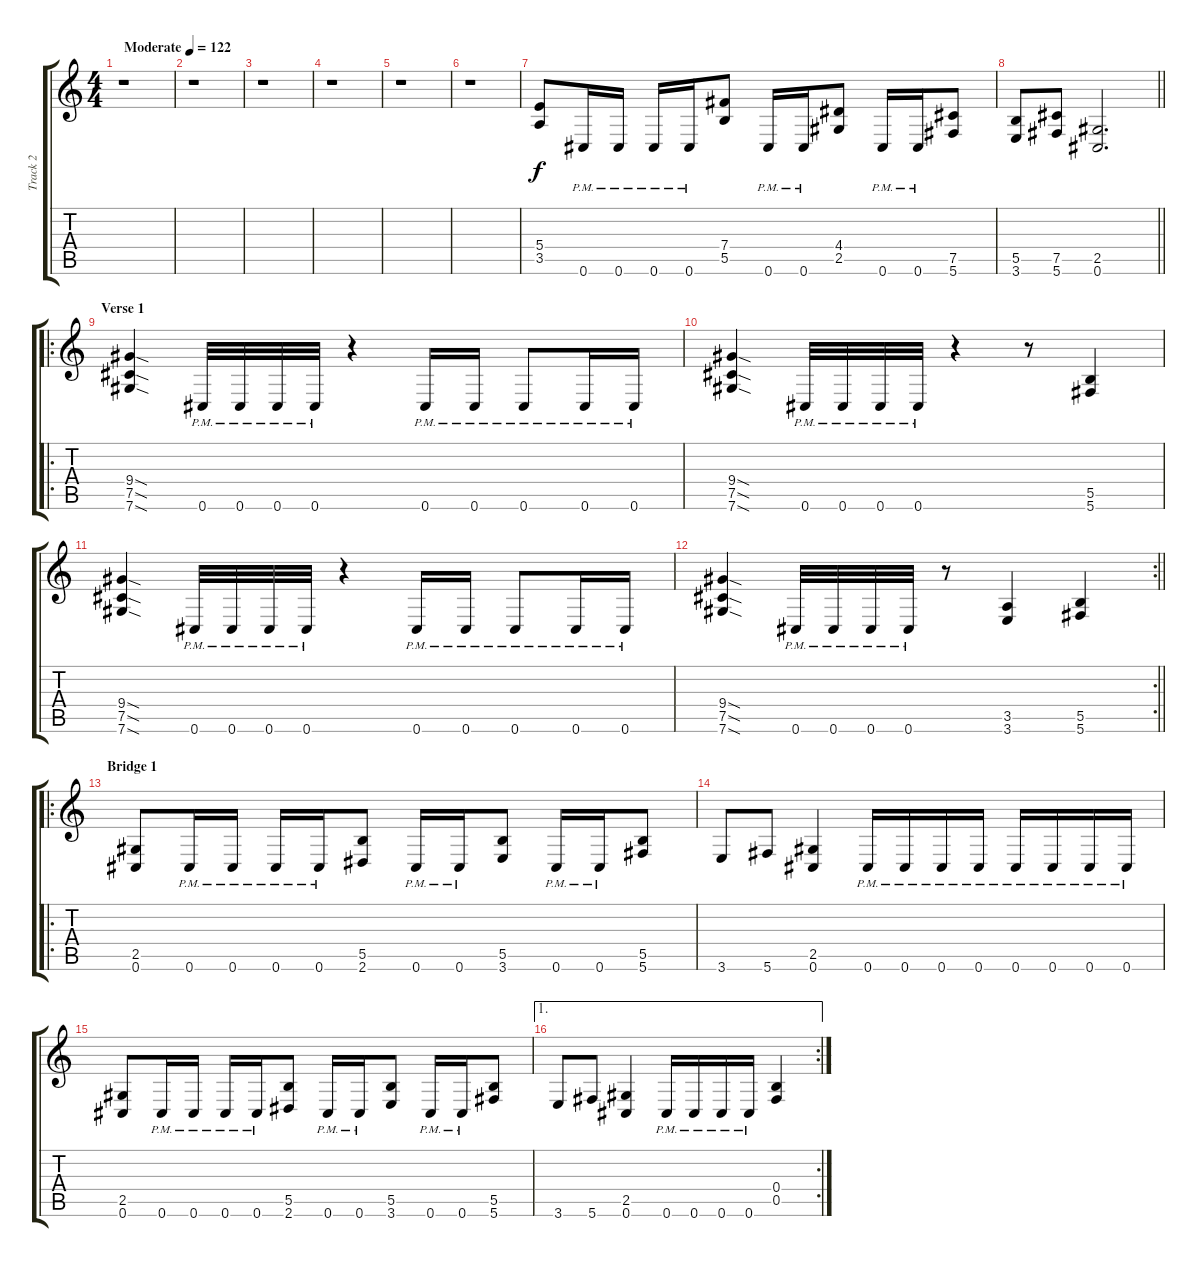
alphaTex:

\track ("Track 2" "Track 2") {instrument distortionguitar}
\staff {score tabs}
\tuning (Db4 Ab3 E3 B2 Gb2 Db2) {hide}
\ts (4 4)
\tempo (122 "Moderate")
\clef g2
\ks c
r.1{dy f instrument distortionguitar} |
r.1 |
r.1 |
r.1 |
r.1 |
r.1 |
(5.4 3.5).8 0.6{pm}.16 0.6{pm}.16 0.6{pm}.16 0.6{pm}.16 (7.4 5.5).8 0.6{pm}.16 0.6{pm}.16 (4.4 2.5).8 0.6{pm}.16 0.6{pm}.16 (7.5 5.6).8 |
\barLineRight lightlight
(5.5 3.6).8 (7.5 5.6).8 (2.5 0.6).2{d} |
\ro
\section ("" "Verse 1")
(9.4{sod} 7.5{sod} 7.6{sod}).4 0.6{pm}.32 0.6{pm}.32 0.6{pm}.32 0.6{pm}.32 r.4 0.6{pm}.16 0.6{pm}.16 0.6{pm}.8 0.6{pm}.16 0.6{pm}.16 |
(9.4{sod} 7.5{sod} 7.6{sod}).4 0.6{pm}.32 0.6{pm}.32 0.6{pm}.32 0.6{pm}.32 r.4 r.8 (5.5 5.6).4 |
(9.4{sod} 7.5{sod} 7.6{sod}).4 0.6{pm}.32 0.6{pm}.32 0.6{pm}.32 0.6{pm}.32 r.4 0.6{pm}.16 0.6{pm}.16 0.6{pm}.8 0.6{pm}.16 0.6{pm}.16 |
\rc 2
\barLineRight lightlight
(9.4{sod} 7.5{sod} 7.6{sod}).4 0.6{pm}.32 0.6{pm}.32 0.6{pm}.32 0.6{pm}.32 r.8 (3.5 3.6).4 (5.5 5.6).4 |
\ro
\section ("" "Bridge 1")
(2.5 0.6).8 0.6{pm}.16 0.6{pm}.16 0.6{pm}.16 0.6{pm}.16 (5.5 2.6).8 0.6{pm}.16 0.6{pm}.16 (5.5 3.6).8 0.6{pm}.16 0.6{pm}.16 (5.5 5.6).8 |
3.6.8 5.6.8 (2.5 0.6).4 0.6{pm}.16 0.6{pm}.16 0.6{pm}.16 0.6{pm}.16 0.6{pm}.16 0.6{pm}.16 0.6{pm}.16 0.6{pm}.16 |
(2.5 0.6).8 0.6{pm}.16 0.6{pm}.16 0.6{pm}.16 0.6{pm}.16 (5.5 2.6).8 0.6{pm}.16 0.6{pm}.16 (5.5 3.6).8 0.6{pm}.16 0.6{pm}.16 (5.5 5.6).8 |
\ae 1
\rc 2
3.6.8 5.6.8 (2.5 0.6).4 0.6{pm}.16 0.6{pm}.16 0.6{pm}.16 0.6{pm}.16 (0.4 0.5).4
